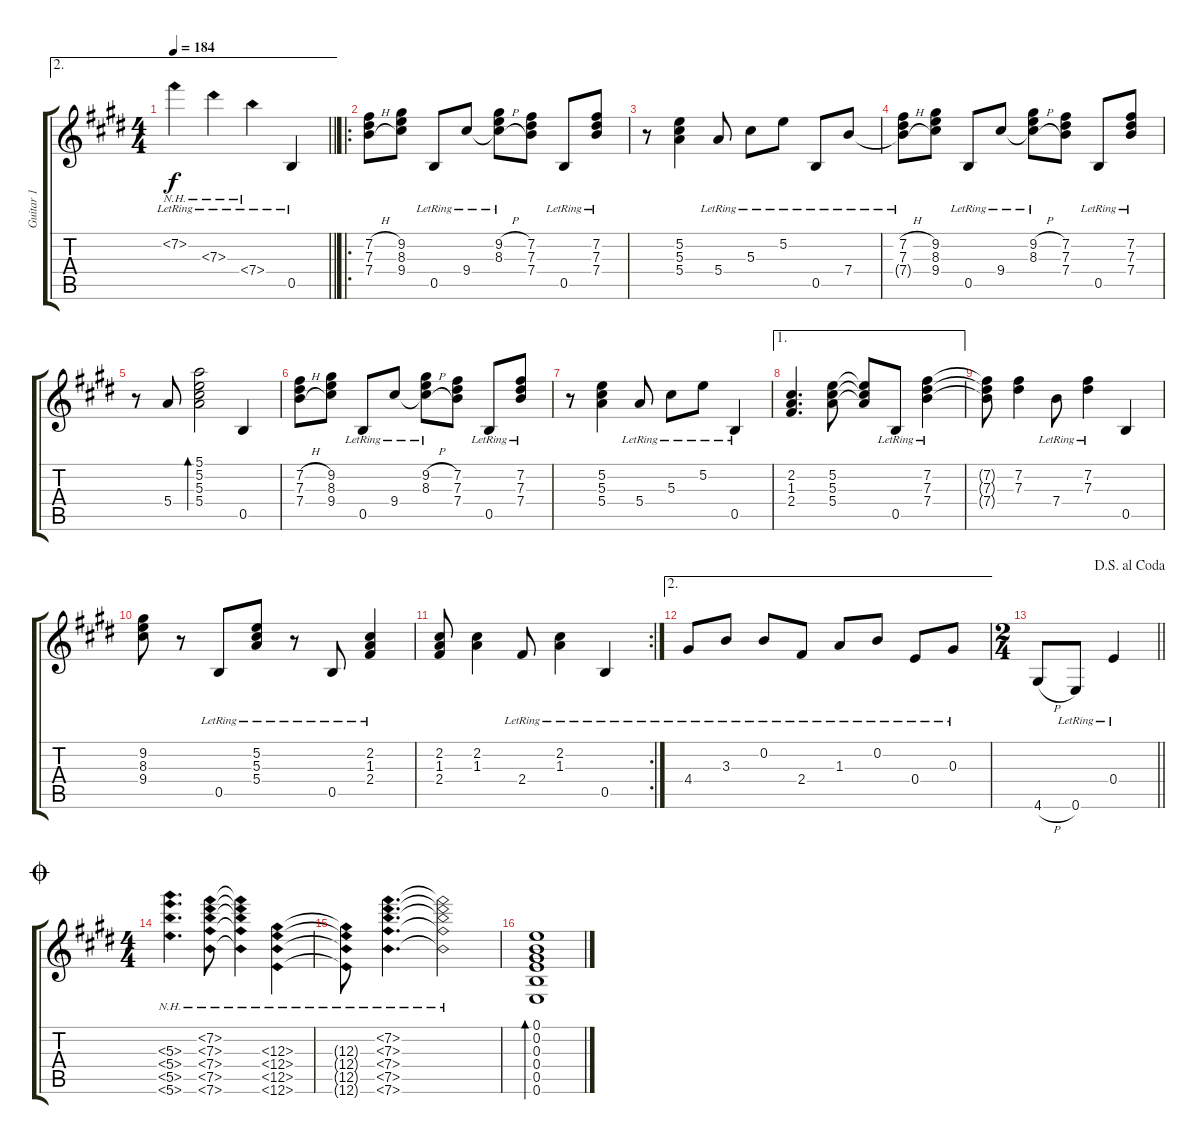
\track ("Guitar 1" "Guitar 1") {instrument acousticguitarsteel}
\staff {score tabs}
\tuning (E4 B3 Ab3 E3 B2 E2) {hide}
\ae 2
\ts (4 4)
\tempo 184
\clef g2
\barLineRight lightlight
\ks c#minor
7.2{nh lr}.4{dy f} 7.3{nh lr}.4 7.4{nh lr}.4 0.5{lr}.4 |
\ro
\ks e
(7.2{h} 7.3{h} 7.4{h}).8 (9.2 8.3 9.4).8 0.5{lr}.8 9.4{lr}.8 (9.2{h lr} 8.3{h lr} 9.4{h t}).8 (7.2 7.3 7.4).8 0.5{lr}.8 (7.2{lr} 7.3{lr} 7.4{lr}).8 |
\ks c#minor
r.8 (5.2 5.3 5.4).4 5.4{lr}.8 5.3{lr}.8 5.2{lr}.8 0.5{lr}.8 7.4{lr}.8 |
(7.2{h lr} 7.3{h lr} 7.4{h t}).8 (9.2 8.3 9.4).8 0.5{lr}.8 9.4{lr}.8 (9.2{h lr} 8.3{h lr} 9.4{h t}).8 (7.2 7.3 7.4).8 0.5{lr}.8 (7.2{lr} 7.3{lr} 7.4{lr}).8 |
\ks e
r.8 5.4.8 (5.1 5.2 5.3 5.4).2{bd 30} 0.5.4 |
\ks c#minor
(7.2{h} 7.3{h} 7.4{h}).8 (9.2 8.3 9.4).8 0.5{lr}.8 9.4{lr}.8 (9.2{h lr} 8.3{h lr} 9.4{h t}).8 (7.2 7.3 7.4).8 0.5{lr}.8 (7.2{lr} 7.3{lr} 7.4{lr}).8 |
r.8 (5.2 5.3 5.4).4 5.4{lr}.8 5.3{lr}.8 5.2{lr}.8 0.5{lr}.4 |
\ae 1
\ks e
(2.2 1.3 2.4).4{d} (5.2 5.3 5.4).8 (5.2{t} 5.3{t} 5.4{t}).8 0.5{lr}.8 (7.2{lr} 7.3{lr} 7.4{lr}).4 |
\ks c#minor
(7.2{t} 7.3{t} 7.4{t}).8 (7.2 7.3).4 7.4{lr}.8 (7.2{lr} 7.3{lr}).4 0.5.4 |
(9.2 8.3 9.4).8 r.8 0.5{lr}.8 (5.2{lr} 5.3{lr} 5.4{lr}).8 r.8 0.5{lr}.8 (2.2{lr} 1.3{lr} 2.4{lr}).4 |
\rc 2
\ks e
(2.2 1.3 2.4).8 (2.2 1.3).4 2.4{lr}.8 (2.2{lr} 1.3{lr}).4 0.5{lr}.4 |
\ae 2
\ks c#minor
4.4{lr}.8 3.3{lr}.8 0.2{lr}.8 2.4{lr}.8 1.3{lr}.8 0.2{lr}.8 0.4{lr}.8 0.3{lr}.8 |
\ts (2 4)
\jump dalsegnoalcoda
\barLineRight lightlight
4.6{h}.8 0.6{lr}.8 0.4{lr}.4 |
\ts (4 4)
\jump coda
\ks e
(5.3{nh} 5.4{nh} 5.5{nh} 5.6{nh}).4{d} (7.2{nh} 7.3{nh} 7.4{nh} 7.5{nh} 7.6{nh}).8 (7.2{nh t} 7.3{nh t} 7.4{nh t} 7.5{nh t} 7.6{nh t}).4 (12.3{nh} 12.4{nh} 12.5{nh} 12.6{nh}).4 |
\ks c#minor
(12.3{nh t} 12.4{nh t} 12.5{nh t} 12.6{nh t}).8 (7.2{nh} 7.3{nh} 7.4{nh} 7.5{nh} 7.6{nh}).4{d} (7.2{nh t} 7.3{nh t} 7.4{nh t} 7.5{nh t} 7.6{nh t}).2 |
(0.1 0.2 0.3 0.4 0.5 0.6).1{bd 30}
